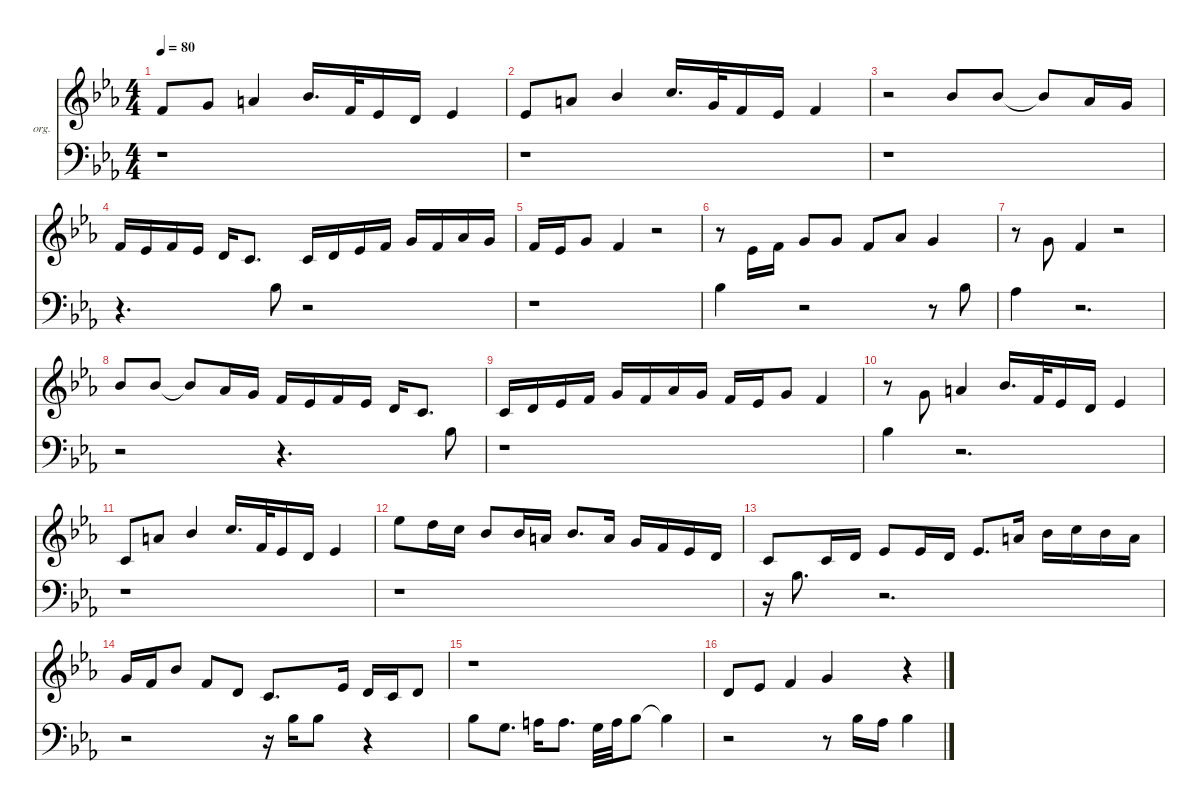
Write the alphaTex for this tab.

\hideDynamics
\bracketExtendMode nobrackets
\firstSystemTrackNameOrientation horizontal
\otherSystemsTrackNameOrientation horizontal
\track ("Manual" "org.") {instrument churchorgan}
\staff {score}
\tuning (E4 B3 G3 D3 A2 E2)
\ts (4 4)
\tempo 80
\clef g2
\ks cminor
1.1{acc forcenatural}.8{dy mf beam Up} 3.1{acc forcenatural}.8{beam Up} 5.1{acc forcenatural}.4{beam Up} 6.1{acc b}.16{d beam Up} 6.2{acc forcenatural}.32{beam Up} 4.2{acc b}.16{beam Up} 3.2{acc forcenatural}.16{beam Up} 4.2{acc b}.4{beam Up} |
4.2{acc b}.8{beam Up} 5.1{acc forcenatural}.8{beam Up} 6.1{acc b}.4{beam Up} 8.1{acc forcenatural}.16{d beam Up} 8.2{acc forcenatural}.32{beam Up} 6.2{acc forcenatural}.16{beam Up} 4.2{acc b}.16{beam Up} 6.2{acc forcenatural}.4{beam Up} |
r.2{beam Down} 6.1{acc b}.8{beam Up} 6.1{acc b}.8{beam Up} 6.1{t acc b}.8{beam Up} 4.1{acc b}.16{beam Up} 3.1{acc forcenatural}.16{beam Up} |
1.1{acc forcenatural}.16{beam Up} 4.2{acc b}.16{beam Up} 6.2{acc forcenatural}.16{beam Up} 4.2{acc b}.16{beam Up} 3.2{acc forcenatural}.16{beam Up} 1.2{acc forcenatural}.8{d beam Up} 1.2{acc forcenatural}.16{beam Up} 3.2{acc forcenatural}.16{beam Up} 4.2{acc b}.16{beam Up} 1.1{acc forcenatural}.16{beam Up} 3.1{acc forcenatural}.16{beam Up} 1.1{acc forcenatural}.16{beam Up} 4.1{acc b}.16{beam Up} 3.1{acc forcenatural}.16{beam Up} |
1.1{acc forcenatural}.16{beam Up} 4.2{acc b}.16{beam Up} 3.1{acc forcenatural}.8{beam Up} 1.1{acc forcenatural}.4{beam Up} r.2{beam Up} |
r.8{beam Down} 4.2{acc b}.16{beam Up} 1.1{acc forcenatural}.16{beam Up} 3.1{acc forcenatural}.8{beam Up} 3.1{acc forcenatural}.8{beam Up} 1.1{acc forcenatural}.8{beam Up} 4.1{acc b}.8{beam Up} 3.1{acc forcenatural}.4{beam Up} |
r.8{beam Down} 3.1{acc forcenatural}.8{beam Up} 1.1{acc forcenatural}.4{beam Up} r.2{beam Up} |
6.1{acc b}.8{beam Up} 6.1{acc b}.8{beam Up} 6.1{t acc b}.8{beam Up} 4.1{acc b}.16{beam Up} 3.1{acc forcenatural}.16{beam Up} 1.1{acc forcenatural}.16{beam Up} 4.2{acc b}.16{beam Up} 6.2{acc forcenatural}.16{beam Up} 4.2{acc b}.16{beam Up} 3.2{acc forcenatural}.16{beam Up} 1.2{acc forcenatural}.8{d beam Up} |
1.2{acc forcenatural}.16{beam Up} 3.2{acc forcenatural}.16{beam Up} 4.2{acc b}.16{beam Up} 1.1{acc forcenatural}.16{beam Up} 3.1{acc forcenatural}.16{beam Up} 1.1{acc forcenatural}.16{beam Up} 4.1{acc b}.16{beam Up} 3.1{acc forcenatural}.16{beam Up} 1.1{acc forcenatural}.16{beam Up} 4.2{acc b}.16{beam Up} 3.1{acc forcenatural}.8{beam Up} 1.1{acc forcenatural}.4{beam Up} |
r.8{beam Down} 3.1{acc forcenatural}.8{beam Up} 5.1{acc forcenatural}.4{beam Up} 6.1{acc b}.16{d beam Up} 6.2{acc forcenatural}.32{beam Up} 4.2{acc b}.16{beam Up} 3.2{acc forcenatural}.16{beam Up} 4.2{acc b}.4{beam Up} |
5.3{acc forcenatural}.8{beam Up} 5.1{acc forcenatural}.8{beam Up} 6.1{acc b}.4{beam Up} 8.1{acc forcenatural}.16{d beam Up} 6.2{acc forcenatural}.32{beam Up} 4.2{acc b}.16{beam Up} 3.2{acc forcenatural}.16{beam Up} 4.2{acc b}.4{beam Up} |
11.1{acc b}.8{beam Down} 10.1{acc forcenatural}.16{beam Down} 8.1{acc forcenatural}.16{beam Down} 6.1{acc b}.8{beam Up} 6.1{acc b}.16{beam Up} 5.1{acc forcenatural}.16{beam Up} 6.1{acc b}.8{d beam Up} 5.1{acc forcenatural}.16{beam Up} 8.2{acc forcenatural}.16{beam Up} 6.2{acc forcenatural}.16{beam Up} 4.2{acc b}.16{beam Up} 3.2{acc forcenatural}.16{beam Up} |
1.2{acc forcenatural}.8{beam Up} 1.2{acc forcenatural}.16{beam Up} 3.2{acc forcenatural}.16{beam Up} 4.2{acc b}.8{beam Up} 4.2{acc b}.16{beam Up} 3.2{acc forcenatural}.16{beam Up} 4.2{acc b}.8{d beam Up} 5.1{acc forcenatural}.16{beam Up} 6.1{acc b}.16{beam Down} 8.1{acc forcenatural}.16{beam Down} 6.1{acc b}.16{beam Down} 5.1{acc forcenatural}.16{beam Down} |
8.2{acc forcenatural}.16{beam Up} 6.2{acc forcenatural}.16{beam Up} 6.1{acc b}.8{beam Up} 6.2{acc forcenatural}.8{beam Up} 3.2{acc forcenatural}.8{beam Up} 1.2{acc forcenatural}.8{d beam Up} 4.2{acc b}.16{beam Up} 3.2{acc forcenatural}.16{beam Up} 1.2{acc forcenatural}.16{beam Up} 3.2{acc forcenatural}.8{beam Up} |
r.1{beam Down} |
3.2{acc forcenatural}.8{beam Up} 4.2{acc b}.8{beam Up} 1.1{acc forcenatural}.4{beam Up} 3.1{acc forcenatural}.4{beam Up} r.4{beam Up}
\staff {score}
\tuning (G2 D2 A1 E1 B0)
\clef f4
\ottava regular
\simile none
\ks cminor
r.1{dy mf beam Down} |
r.1{beam Down} |
r.1{beam Down} |
r.4{d beam Down} 15.1{acc b}.8{beam Down} r.2{beam Down} |
r.1{beam Down} |
15.1{acc b}.4{beam Down} r.2{beam Down} r.8{beam Down} 15.1{acc b}.8{beam Down} |
13.1{acc b}.4{beam Down} r.2{d beam Down} |
r.2{beam Down} r.4{d beam Down} 15.1{acc b}.8{beam Down} |
r.1{beam Down} |
15.1{acc b}.4{beam Down} r.2{d beam Down} |
r.1{beam Down} |
r.1{beam Down} |
r.16{beam Down} 15.1{acc b}.8{d beam Down} r.2{d beam Down} |
r.2{beam Down} r.16{beam Down} 15.1{acc b}.16{beam Down} 15.1{acc b}.8{beam Down} r.4{beam Down} |
15.1{acc b}.8{beam Down} 12.1{acc forcenatural}.8{d beam Down} 14.1{acc forcenatural}.16{beam Down} 14.1{acc forcenatural}.8{d beam Down} 12.1{acc forcenatural}.32{beam Down} 14.1{acc forcenatural}.32{beam Down} 15.1{acc b}.8{beam Down} 15.1{t acc b}.4{beam Down} |
r.2{beam Down} r.8{beam Down} 15.1{acc b}.16{beam Down} 13.1{acc b}.16{beam Down} 15.1{acc b}.4{beam Down}
